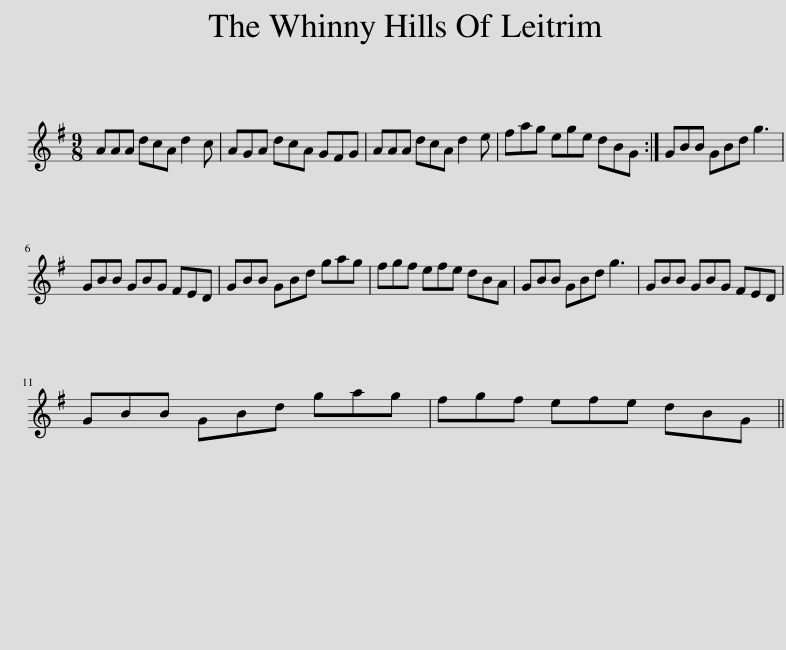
X:1
L:1/8
M:9/8
I:linebreak $
K:G
V:1 treble
V:1
 AAA dcA d2 c | AGA dcA GFG | AAA dcA d2 e | fag ege dBG :| GBB GBd g3 |$ %5
 GBB GBG FED | GBB GBd gag | fgf efe dBA | GBB GBd g3 | GBB GBG FED |$ %10
 GBB GBd gag | fgf efe dBG || %12
